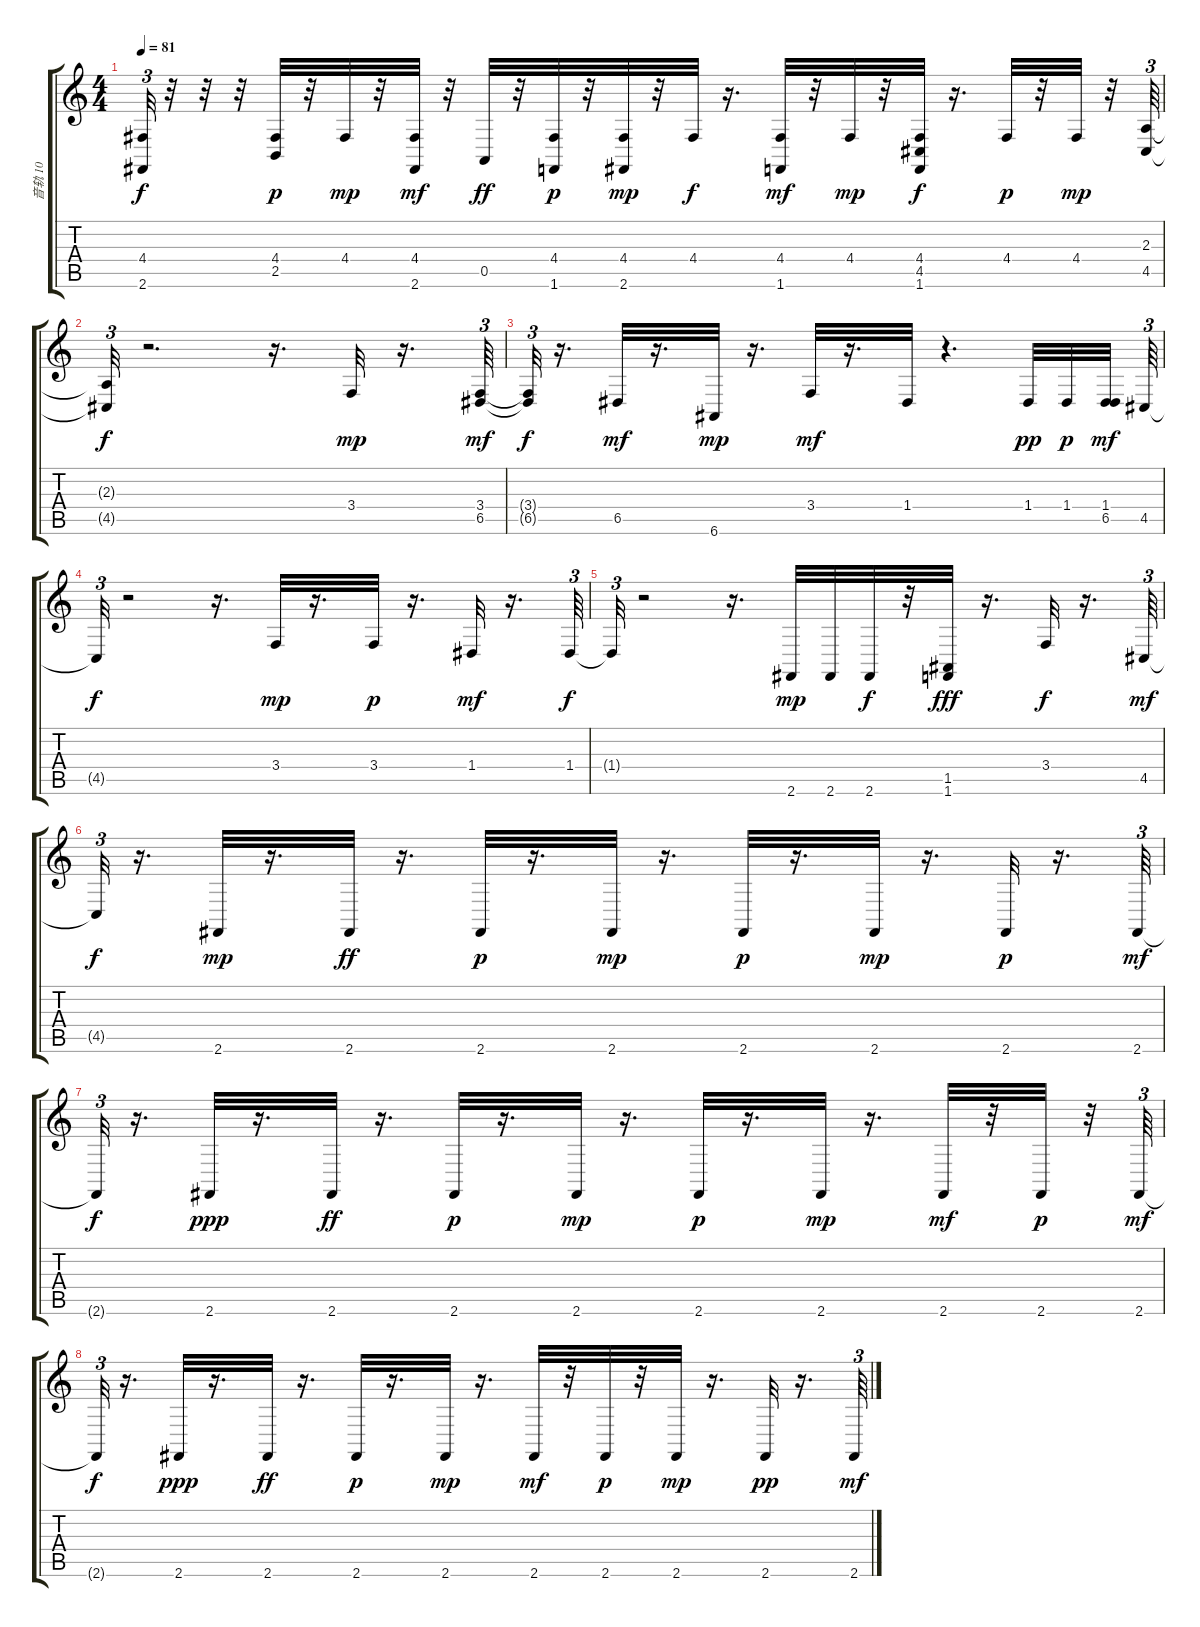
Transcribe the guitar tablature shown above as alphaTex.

\track ("音轨 10" "音轨 10") {instrument acousticgrandpiano}
\staff {score tabs}
\tuning (E4 B3 G3 D3 A2 E2) {hide}
\ts (4 4)
\tempo 81
\clef g2
\ks c
(4.4{t} 2.6{t}).32{tu (3 2) dy f} r.32 r.32 r.32 (4.4 2.5).32{dy p} r.32 4.4.32{dy mp} r.32 (4.4 2.6).32{dy mf} r.32 0.5.32{dy ff} r.32 (4.4 1.6).32{dy p} r.32 (4.4 2.6).32{dy mp} r.32 4.4.32{dy f} r.16{d} (4.4 1.6).32{dy mf} r.32 4.4.32{dy mp} r.32 (4.4 4.5 1.6).32{dy f} r.16{d} 4.4.32{dy p} r.32 4.4.32{dy mp} r.32 (2.3 4.5).64{tu (3 2)} |
(2.3{t} 4.5{t}).32{tu (3 2) dy f} r.2{d} r.16{d} 3.4.32{dy mp} r.16{d} (3.4 6.5).64{tu (3 2) dy mf} |
(3.4{t} 6.5{t}).32{tu (3 2) dy f} r.16{d} 6.5.32{dy mf} r.16{d} 6.6.32{dy mp} r.16{d} 3.4.32{dy mf} r.16{d} 1.4.32 r.4{d} 1.4.32{dy pp} 1.4.32{dy p} (1.4 6.5).32{dy mf beam splitsecondary} 4.5.64{tu (3 2)} |
4.5{t}.32{tu (3 2) dy f} r.2 r.16{d} 3.4.32{dy mp} r.16{d} 3.4.32{dy p} r.16{d} 1.4.32{dy mf} r.16{d} 1.4.64{tu (3 2) dy f} |
1.4{t}.32{tu (3 2)} r.2 r.16{d} 2.6.32{dy mp} 2.6.32 2.6.32{dy f} r.32 (1.5 1.6).32{dy fff} r.16{d} 3.4.32{dy f} r.16{d} 4.5.64{tu (3 2) dy mf} |
4.5{t}.32{tu (3 2) dy f} r.16{d} 2.6.32{dy mp} r.16{d} 2.6.32{dy ff} r.16{d} 2.6.32{dy p} r.16{d} 2.6.32{dy mp} r.16{d} 2.6.32{dy p} r.16{d} 2.6.32{dy mp} r.16{d} 2.6.32{dy p} r.16{d} 2.6.64{tu (3 2) dy mf} |
2.6{t}.32{tu (3 2) dy f} r.16{d} 2.6.32{dy ppp} r.16{d} 2.6.32{dy ff} r.16{d} 2.6.32{dy p} r.16{d} 2.6.32{dy mp} r.16{d} 2.6.32{dy p} r.16{d} 2.6.32{dy mp} r.16{d} 2.6.32{dy mf} r.32 2.6.32{dy p} r.32 2.6.64{tu (3 2) dy mf} |
2.6{t}.32{tu (3 2) dy f} r.16{d} 2.6.32{dy ppp} r.16{d} 2.6.32{dy ff} r.16{d} 2.6.32{dy p} r.16{d} 2.6.32{dy mp} r.16{d} 2.6.32{dy mf} r.32 2.6.32{dy p} r.32 2.6.32{dy mp} r.16{d} 2.6.32{dy pp} r.16{d} 2.6.64{tu (3 2) dy mf}
